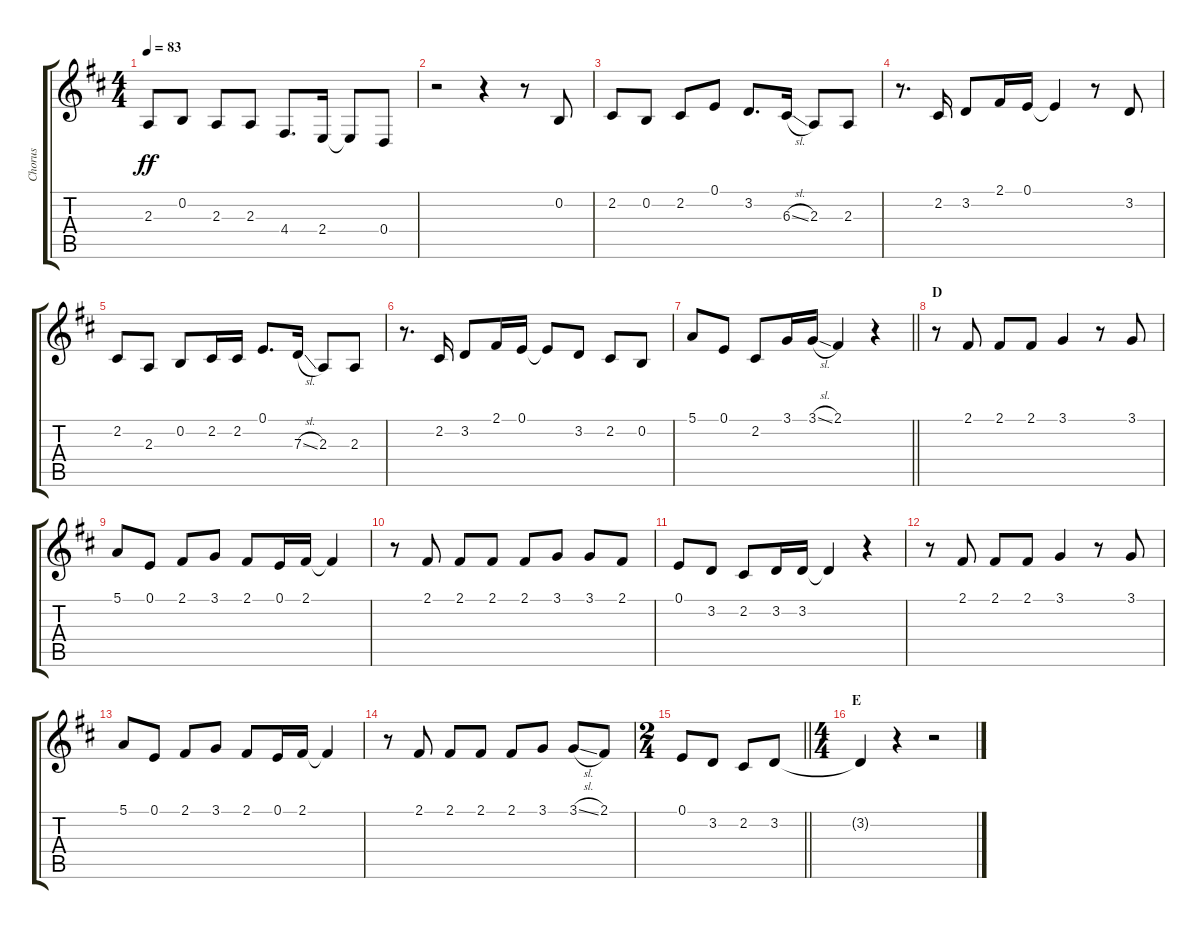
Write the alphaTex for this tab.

\track ("Chorus" "Chorus") {instrument voiceoohs}
\staff {score tabs}
\tuning (E4 B3 G3 D3 A2 E2) {hide}
\ts (4 4)
\tempo 83
\clef g2
\ks d
2.3.8{dy ff} 0.2.8 2.3.8 2.3.8 4.4.8{d} 2.4.16 2.4{t}.8 0.4.8 |
r.2 r.4 r.8 0.2.8 |
2.2.8 0.2.8 2.2.8 0.1.8 3.2.8{d} 6.3{sl}.16 2.3.8 2.3.8 |
r.8{d} 2.2.16 3.2.8 2.1.16 0.1.16 0.1{t}.4 r.8 3.2.8 |
2.2.8 2.3.8 0.2.8 2.2.16 2.2.16 0.1.8{d} 7.3{sl}.16 2.3.8 2.3.8 |
r.8{d} 2.2.16 3.2.8 2.1.16 0.1.16 0.1{t}.8 3.2.8 2.2.8 0.2.8 |
\barLineRight lightlight
5.1.8 0.1.8 2.2.8 3.1.16 3.1{sl}.16 2.1.4 r.4 |
\section ("" "D")
r.8 2.1.8 2.1.8 2.1.8 3.1.4 r.8 3.1.8 |
5.1.8 0.1.8 2.1.8 3.1.8 2.1.8 0.1.16 2.1.16 2.1{t}.4 |
r.8 2.1.8 2.1.8 2.1.8 2.1.8 3.1.8 3.1.8 2.1.8 |
0.1.8 3.2.8 2.2.8 3.2.16 3.2.16 3.2{t}.4 r.4 |
r.8 2.1.8 2.1.8 2.1.8 3.1.4 r.8 3.1.8 |
5.1.8 0.1.8 2.1.8 3.1.8 2.1.8 0.1.16 2.1.16 2.1{t}.4 |
r.8 2.1.8 2.1.8 2.1.8 2.1.8 3.1.8 3.1{sl}.8 2.1.8 |
\ts (2 4)
\barLineRight lightlight
0.1.8 3.2.8 2.2.8 3.2.8 |
\ts (4 4)
\section ("" "E")
3.2{t}.4 r.4 r.2
